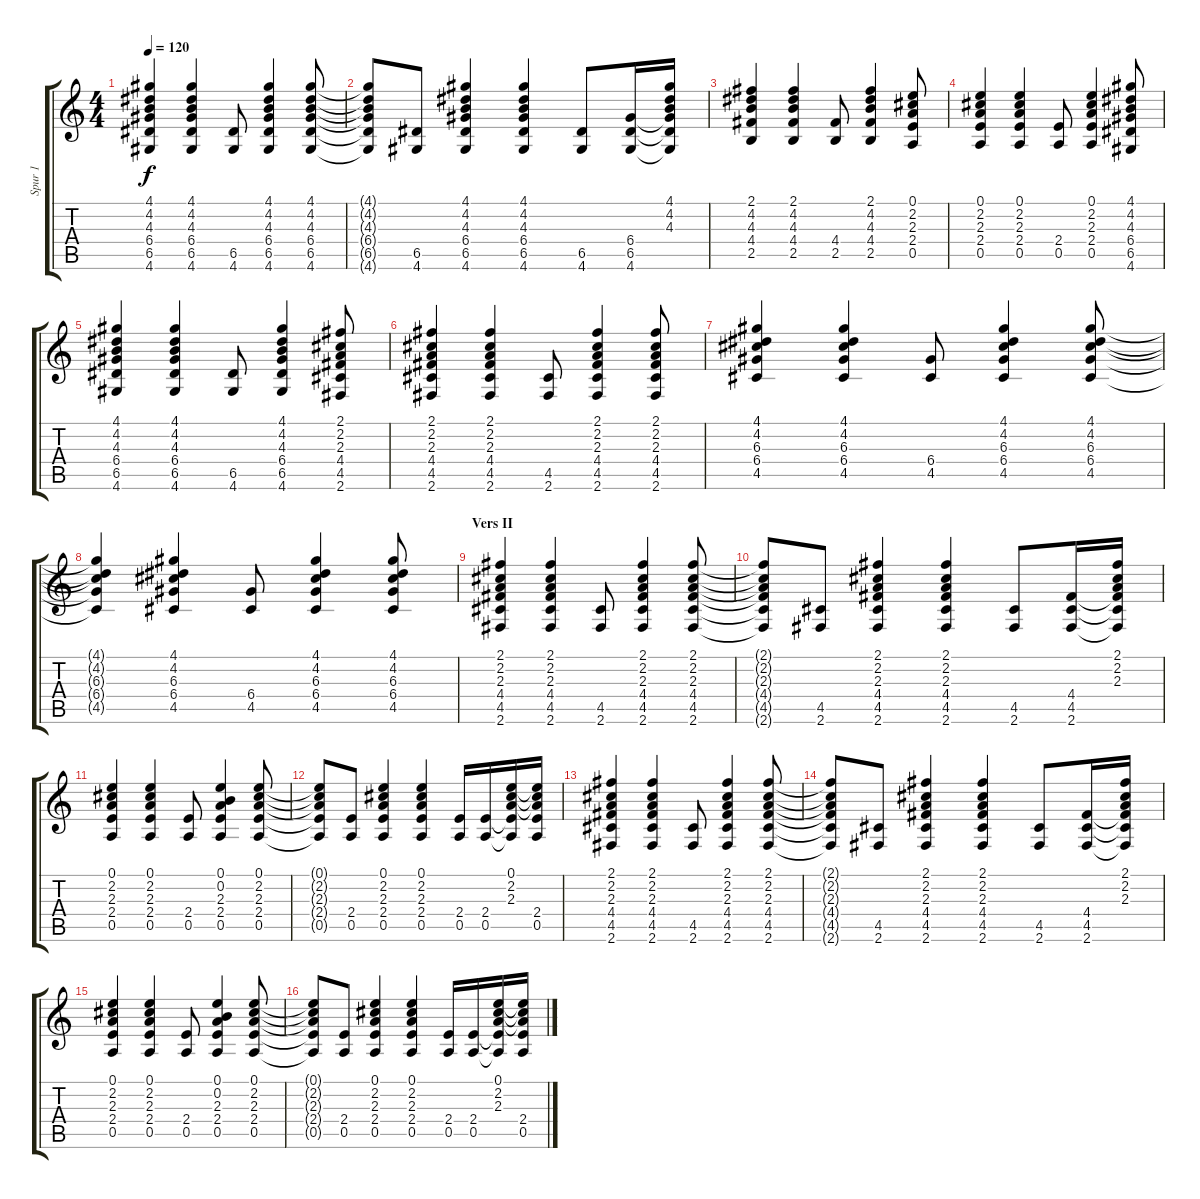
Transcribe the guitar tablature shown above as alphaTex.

\track ("Spur 1" "Spur 1") {instrument acousticguitarsteel}
\staff {score tabs}
\tuning (E4 B3 G3 D3 A2 E2) {hide}
\ts (4 4)
\tempo 120
\clef g2
\ks c
(4.1 4.2 4.3 6.4 6.5 4.6).4{dy f} (4.1 4.2 4.3 6.4 6.5 4.6).4 (6.5 4.6).8 (4.1 4.2 4.3 6.4 6.5 4.6).4 (4.1 4.2 4.3 6.4 6.5 4.6).8 |
(4.1{t} 4.2{t} 4.3{t} 6.4{t} 6.5{t} 4.6{t}).8 (6.5 4.6).8 (4.1 4.2 4.3 6.4 6.5 4.6).4 (4.1 4.2 4.3 6.4 6.5 4.6).4 (6.5 4.6).8 (6.4 6.5 4.6).16 (4.1 4.2 4.3 6.4{t} 6.5{t} 4.6{t}).16 |
(2.1 4.2 4.3 4.4 2.5).4 (2.1 4.2 4.3 4.4 2.5).4 (4.4 2.5).8 (2.1 4.2 4.3 4.4 2.5).4 (0.1 2.2 2.3 2.4 0.5).8 |
(0.1 2.2 2.3 2.4 0.5).4 (0.1 2.2 2.3 2.4 0.5).4 (2.4 0.5).8 (0.1 2.2 2.3 2.4 0.5).4 (4.1 4.2 4.3 6.4 6.5 4.6).8 |
(4.1 4.2 4.3 6.4 6.5 4.6).4 (4.1 4.2 4.3 6.4 6.5 4.6).4 (6.5 4.6).8 (4.1 4.2 4.3 6.4 6.5 4.6).4 (2.1 2.2 2.3 4.4 4.5 2.6).8 |
(2.1 2.2 2.3 4.4 4.5 2.6).4 (2.1 2.2 2.3 4.4 4.5 2.6).4 (4.5 2.6).8 (2.1 2.2 2.3 4.4 4.5 2.6).4 (2.1 2.2 2.3 4.4 4.5 2.6).8 |
(4.1 4.2 6.3 6.4 4.5).4 (4.1 4.2 6.3 6.4 4.5).4 (6.4 4.5).8 (4.1 4.2 6.3 6.4 4.5).4 (4.1 4.2 6.3 6.4 4.5).8 |
(4.1{t} 4.2{t} 6.3{t} 6.4{t} 4.5{t}).4 (4.1 4.2 6.3 6.4 4.5).4 (6.4 4.5).8 (4.1 4.2 6.3 6.4 4.5).4 (4.1 4.2 6.3 6.4 4.5).8 |
\section ("" "Vers II")
(2.1 2.2 2.3 4.4 4.5 2.6).4 (2.1 2.2 2.3 4.4 4.5 2.6).4 (4.5 2.6).8 (2.1 2.2 2.3 4.4 4.5 2.6).4 (2.1 2.2 2.3 4.4 4.5 2.6).8 |
(2.1{t} 2.2{t} 2.3{t} 4.4{t} 4.5{t} 2.6{t}).8 (4.5 2.6).8 (2.1 2.2 2.3 4.4 4.5 2.6).4 (2.1 2.2 2.3 4.4 4.5 2.6).4 (4.5 2.6).8 (4.4 4.5 2.6).16 (2.1 2.2 2.3 4.4{t} 4.5{t} 2.6{t}).16 |
(0.1 2.2 2.3 2.4 0.5).4 (0.1 2.2 2.3 2.4 0.5).4 (2.4 0.5).8 (0.1 0.2 2.3 2.4 0.5).4 (0.1 2.2 2.3 2.4 0.5).8 |
(0.1{t} 2.2{t} 2.3{t} 2.4{t} 0.5{t}).8 (2.4 0.5).8 (0.1 2.2 2.3 2.4 0.5).4 (0.1 2.2 2.3 2.4 0.5).4 (2.4 0.5).16 (2.4 0.5).16 (0.1 2.2 2.3 2.4{t} 0.5{t}).16 (0.1{t} 2.2{t} 2.3{t} 2.4 0.5).16 |
(2.1 2.2 2.3 4.4 4.5 2.6).4 (2.1 2.2 2.3 4.4 4.5 2.6).4 (4.5 2.6).8 (2.1 2.2 2.3 4.4 4.5 2.6).4 (2.1 2.2 2.3 4.4 4.5 2.6).8 |
(2.1{t} 2.2{t} 2.3{t} 4.4{t} 4.5{t} 2.6{t}).8 (4.5 2.6).8 (2.1 2.2 2.3 4.4 4.5 2.6).4 (2.1 2.2 2.3 4.4 4.5 2.6).4 (4.5 2.6).8 (4.4 4.5 2.6).16 (2.1 2.2 2.3 4.4{t} 4.5{t} 2.6{t}).16 |
(0.1 2.2 2.3 2.4 0.5).4 (0.1 2.2 2.3 2.4 0.5).4 (2.4 0.5).8 (0.1 0.2 2.3 2.4 0.5).4 (0.1 2.2 2.3 2.4 0.5).8 |
(0.1{t} 2.2{t} 2.3{t} 2.4{t} 0.5{t}).8 (2.4 0.5).8 (0.1 2.2 2.3 2.4 0.5).4 (0.1 2.2 2.3 2.4 0.5).4 (2.4 0.5).16 (2.4 0.5).16 (0.1 2.2 2.3 2.4{t} 0.5{t}).16 (0.1{t} 2.2{t} 2.3{t} 2.4 0.5).16
